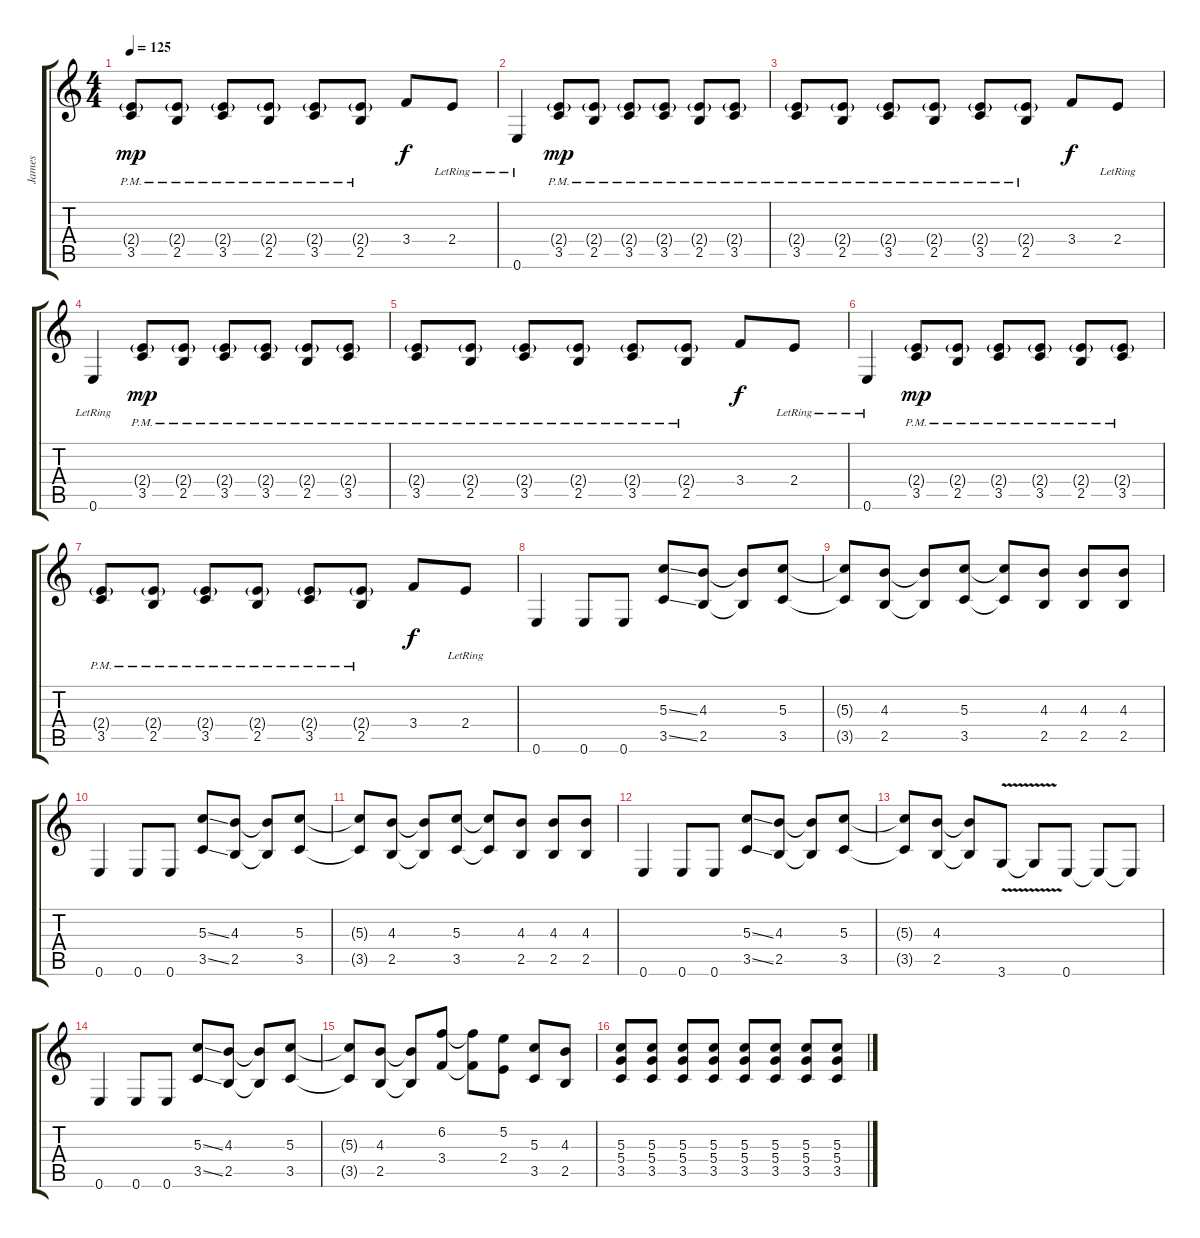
\track ("James" "James") {instrument electricguitarclean}
\staff {score tabs}
\tuning (E4 B3 G3 D3 A2 E2) {hide}
\ts (4 4)
\tempo 125
\clef g2
\ks c
(2.4{g pm} 3.5{pm}).8{dy mp} (2.4{g pm} 2.5{pm}).8 (2.4{g pm} 3.5{pm}).8 (2.4{g pm} 2.5{pm}).8 (2.4{g pm} 3.5{pm}).8 (2.4{g pm} 2.5{pm}).8 3.4.8{dy f} 2.4{lr}.8 |
0.6{lr}.4 (2.4{g pm} 3.5{pm}).8{dy mp} (2.4{g pm} 2.5{pm}).8 (2.4{g pm} 3.5{pm}).8 (2.4{g pm} 3.5{pm}).8 (2.4{g pm} 2.5{pm}).8 (2.4{g pm} 3.5{pm}).8 |
(2.4{g pm} 3.5{pm}).8 (2.4{g pm} 2.5{pm}).8 (2.4{g pm} 3.5{pm}).8 (2.4{g pm} 2.5{pm}).8 (2.4{g pm} 3.5{pm}).8 (2.4{g pm} 2.5{pm}).8 3.4.8{dy f} 2.4{lr}.8 |
0.6{lr}.4 (2.4{g pm} 3.5{pm}).8{dy mp} (2.4{g pm} 2.5{pm}).8 (2.4{g pm} 3.5{pm}).8 (2.4{g pm} 3.5{pm}).8 (2.4{g pm} 2.5{pm}).8 (2.4{g pm} 3.5{pm}).8 |
(2.4{g pm} 3.5{pm}).8 (2.4{g pm} 2.5{pm}).8 (2.4{g pm} 3.5{pm}).8 (2.4{g pm} 2.5{pm}).8 (2.4{g pm} 3.5{pm}).8 (2.4{g pm} 2.5{pm}).8 3.4.8{dy f} 2.4{lr}.8 |
0.6{lr}.4 (2.4{g pm} 3.5{pm}).8{dy mp} (2.4{g pm} 2.5{pm}).8 (2.4{g pm} 3.5{pm}).8 (2.4{g pm} 3.5{pm}).8 (2.4{g pm} 2.5{pm}).8 (2.4{g pm} 3.5{pm}).8 |
(2.4{g pm} 3.5{pm}).8 (2.4{g pm} 2.5{pm}).8 (2.4{g pm} 3.5{pm}).8 (2.4{g pm} 2.5{pm}).8 (2.4{g pm} 3.5{pm}).8 (2.4{g pm} 2.5{pm}).8 3.4.8{dy f} 2.4{lr}.8 |
0.6.4 0.6.8 0.6.8 (5.3{ss} 3.5{ss}).8 (4.3 2.5).8 (4.3{t} 2.5{t}).8 (5.3 3.5).8 |
(5.3{t} 3.5{t}).8 (4.3 2.5).8 (4.3{t} 2.5{t}).8 (5.3 3.5).8 (5.3{t} 3.5{t}).8 (4.3 2.5).8 (4.3 2.5).8 (4.3 2.5).8 |
0.6.4 0.6.8 0.6.8 (5.3{ss} 3.5{ss}).8 (4.3 2.5).8 (4.3{t} 2.5{t}).8 (5.3 3.5).8 |
(5.3{t} 3.5{t}).8 (4.3 2.5).8 (4.3{t} 2.5{t}).8 (5.3 3.5).8 (5.3{t} 3.5{t}).8 (4.3 2.5).8 (4.3 2.5).8 (4.3 2.5).8 |
0.6.4 0.6.8 0.6.8 (5.3{ss} 3.5{ss}).8 (4.3 2.5).8 (4.3{t} 2.5{t}).8 (5.3 3.5).8 |
(5.3{t} 3.5{t}).8 (4.3 2.5).8 (4.3{t} 2.5{t}).8 3.6{v}.8 3.6{t}.8 0.6.8 0.6{t}.8 0.6{t}.8 |
0.6.4 0.6.8 0.6.8 (5.3{ss} 3.5{ss}).8 (4.3 2.5).8 (4.3{t} 2.5{t}).8 (5.3 3.5).8 |
(5.3{t} 3.5{t}).8 (4.3 2.5).8 (4.3{t} 2.5{t}).8 (6.2 3.4).8 (6.2{t} 3.4{t}).8 (5.2 2.4).8 (5.3 3.5).8 (4.3 2.5).8 |
(5.3 5.4 3.5).8{instrument distortionguitar} (5.3 5.4 3.5).8 (5.3 5.4 3.5).8 (5.3 5.4 3.5).8 (5.3 5.4 3.5).8 (5.3 5.4 3.5).8 (5.3 5.4 3.5).8 (5.3 5.4 3.5).8
